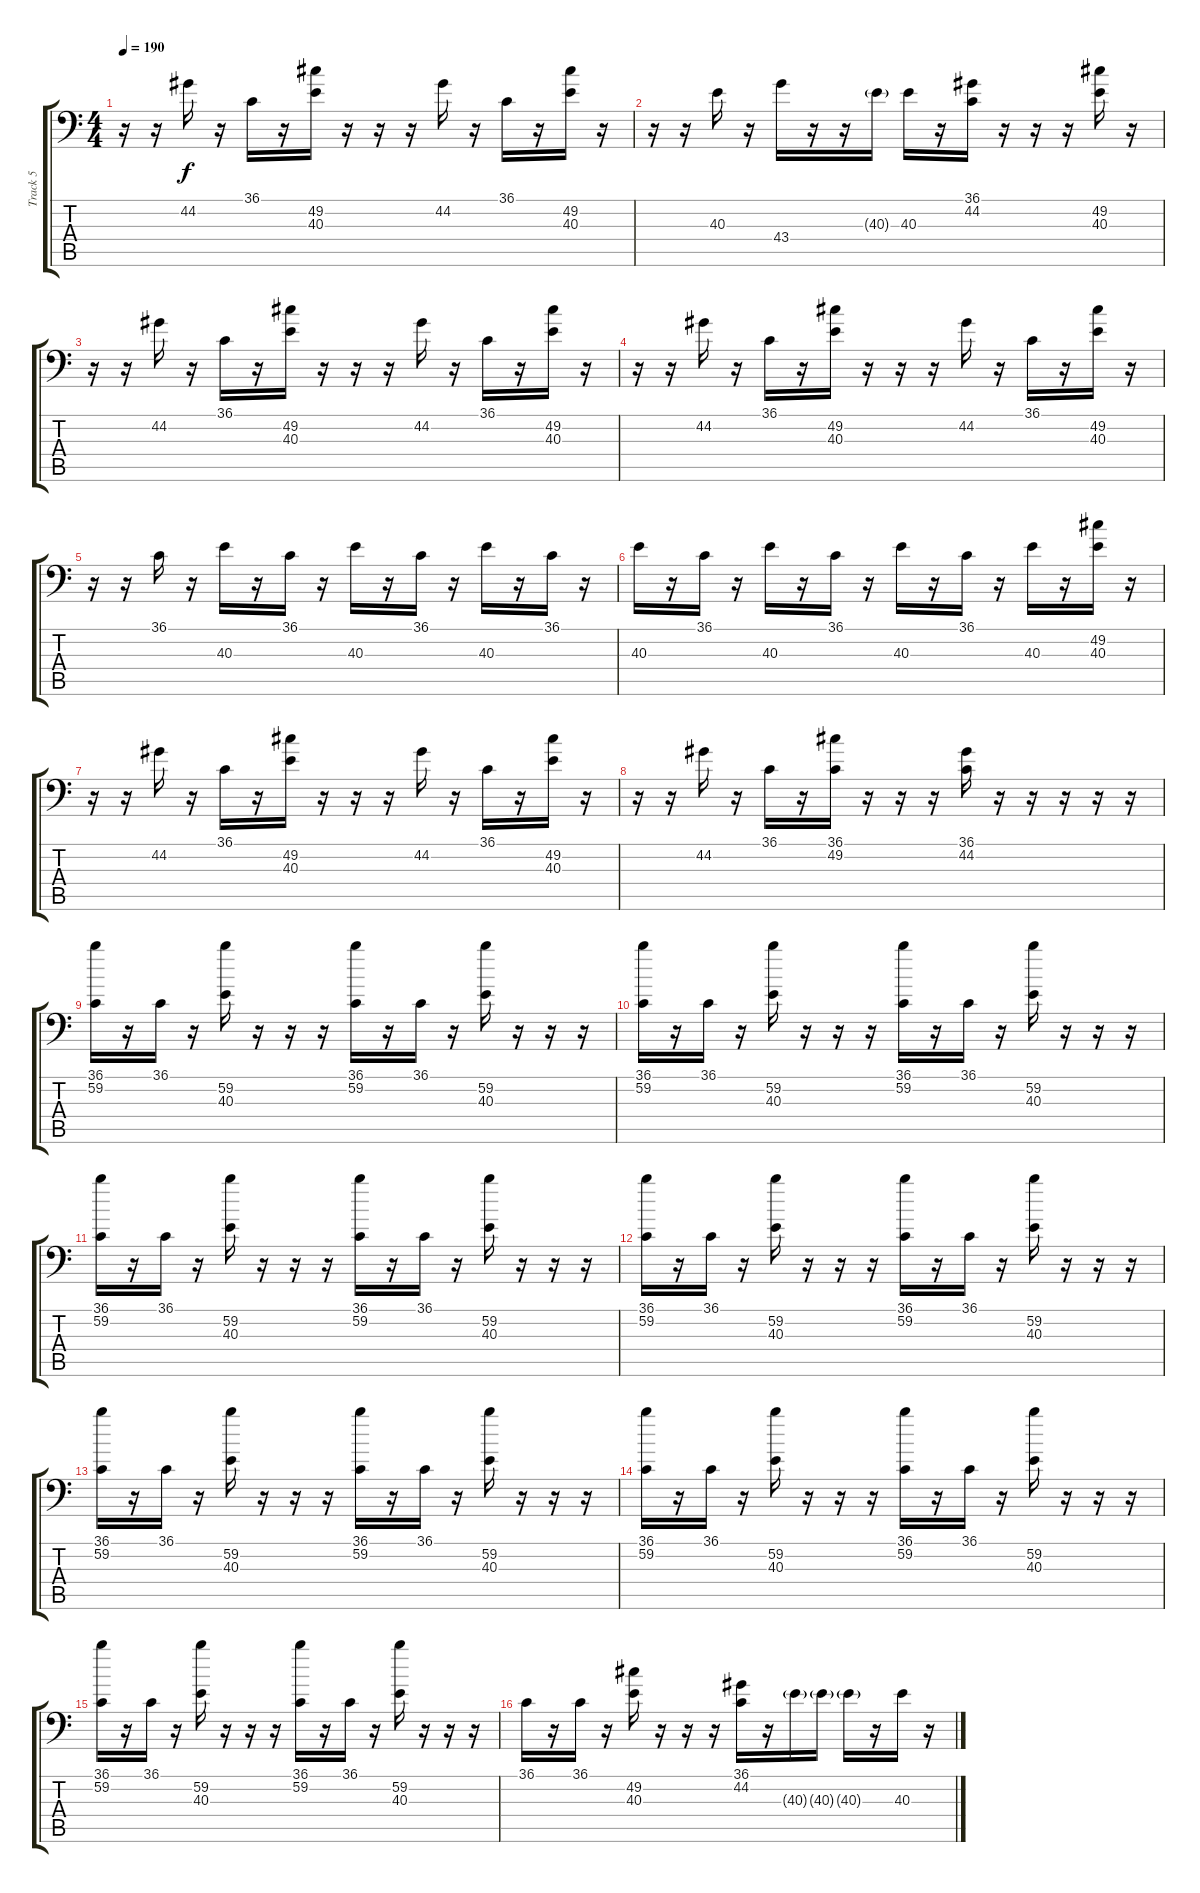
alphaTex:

\track ("Track 5" "Track 5") {instrument acousticgrandpiano}
\staff {score tabs}
\tuning (C-1 C-1 C-1 C-1 C-1 C-1) {hide}
\ts (4 4)
\tempo 190
\clef f4
\ks c
r.16{dy f} r.16 44.2.16 r.16 36.1.16 r.16 (49.2 40.3).16 r.16 r.16 r.16 44.2.16 r.16 36.1.16 r.16 (49.2 40.3).16 r.16 |
r.16 r.16 40.3.16 r.16 43.4.16 r.16 r.16 40.3{g}.16 40.3.16 r.16 (36.1 44.2).16 r.16 r.16 r.16 (49.2 40.3).16 r.16 |
r.16 r.16 44.2.16 r.16 36.1.16 r.16 (49.2 40.3).16 r.16 r.16 r.16 44.2.16 r.16 36.1.16 r.16 (49.2 40.3).16 r.16 |
r.16 r.16 44.2.16 r.16 36.1.16 r.16 (49.2 40.3).16 r.16 r.16 r.16 44.2.16 r.16 36.1.16 r.16 (49.2 40.3).16 r.16 |
r.16 r.16 36.1.16 r.16 40.3.16 r.16 36.1.16 r.16 40.3.16 r.16 36.1.16 r.16 40.3.16 r.16 36.1.16 r.16 |
40.3.16 r.16 36.1.16 r.16 40.3.16 r.16 36.1.16 r.16 40.3.16 r.16 36.1.16 r.16 40.3.16 r.16 (49.2 40.3).16 r.16 |
r.16 r.16 44.2.16 r.16 36.1.16 r.16 (49.2 40.3).16 r.16 r.16 r.16 44.2.16 r.16 36.1.16 r.16 (49.2 40.3).16 r.16 |
r.16 r.16 44.2.16 r.16 36.1.16 r.16 (36.1 49.2).16 r.16 r.16 r.16 (36.1 44.2).16 r.16 r.16 r.16 r.16 r.16 |
(36.1 59.2).16 r.16 36.1.16 r.16 (59.2 40.3).16 r.16 r.16 r.16 (36.1 59.2).16 r.16 36.1.16 r.16 (59.2 40.3).16 r.16 r.16 r.16 |
(36.1 59.2).16 r.16 36.1.16 r.16 (59.2 40.3).16 r.16 r.16 r.16 (36.1 59.2).16 r.16 36.1.16 r.16 (59.2 40.3).16 r.16 r.16 r.16 |
(36.1 59.2).16 r.16 36.1.16 r.16 (59.2 40.3).16 r.16 r.16 r.16 (36.1 59.2).16 r.16 36.1.16 r.16 (59.2 40.3).16 r.16 r.16 r.16 |
(36.1 59.2).16 r.16 36.1.16 r.16 (59.2 40.3).16 r.16 r.16 r.16 (36.1 59.2).16 r.16 36.1.16 r.16 (59.2 40.3).16 r.16 r.16 r.16 |
(36.1 59.2).16 r.16 36.1.16 r.16 (59.2 40.3).16 r.16 r.16 r.16 (36.1 59.2).16 r.16 36.1.16 r.16 (59.2 40.3).16 r.16 r.16 r.16 |
(36.1 59.2).16 r.16 36.1.16 r.16 (59.2 40.3).16 r.16 r.16 r.16 (36.1 59.2).16 r.16 36.1.16 r.16 (59.2 40.3).16 r.16 r.16 r.16 |
(36.1 59.2).16 r.16 36.1.16 r.16 (59.2 40.3).16 r.16 r.16 r.16 (36.1 59.2).16 r.16 36.1.16 r.16 (59.2 40.3).16 r.16 r.16 r.16 |
36.1.16 r.16 36.1.16 r.16 (49.2 40.3).16 r.16 r.16 r.16 (36.1 44.2).16 r.16 40.3{g}.16 40.3{g}.16 40.3{g}.16 r.16 40.3.16 r.16
